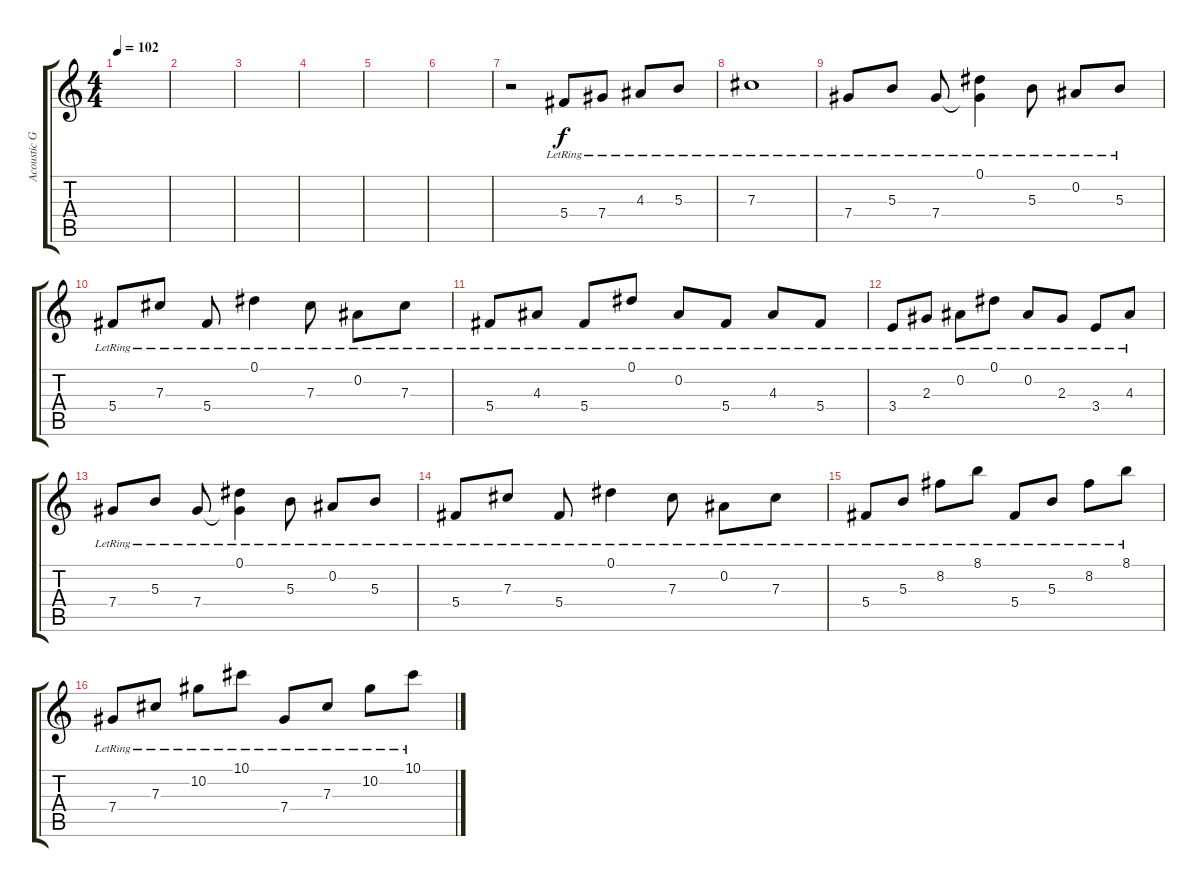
\track ("Acoustic Guitar" "Acoustic G") {instrument acousticguitarsteel}
\staff {score tabs}
\tuning (Eb4 Bb3 Gb3 Db3 Ab2 Eb2) {hide}
\ts (4 4)
\tempo 102
\clef g2
\ks aminor
|
|
|
|
|
|
r.2 5.4{lr}.8 7.4{lr}.8 4.3{lr}.8 5.3{lr}.8 |
7.3{lr}.1 |
7.4{lr}.8 5.3{lr}.8 7.4{lr}.8 (0.1{lr} 7.4{t}).4 5.3{lr}.8 0.2{lr}.8 5.3{lr}.8 |
5.4{lr}.8 7.3{lr}.8 5.4{lr}.8 0.1{lr}.4 7.3{lr}.8 0.2{lr}.8 7.3{lr}.8 |
5.4{lr}.8 4.3{lr}.8 5.4{lr}.8 0.1{lr}.8 0.2{lr}.8 5.4{lr}.8 4.3{lr}.8 5.4{lr}.8 |
3.4{lr}.8 2.3{lr}.8 0.2{lr}.8 0.1{lr}.8 0.2{lr}.8 2.3{lr}.8 3.4{lr}.8 4.3{lr}.8 |
7.4{lr}.8 5.3{lr}.8 7.4{lr}.8 (0.1{lr} 7.4{t}).4 5.3{lr}.8 0.2{lr}.8 5.3{lr}.8 |
5.4{lr}.8 7.3{lr}.8 5.4{lr}.8 0.1{lr}.4 7.3{lr}.8 0.2{lr}.8 7.3{lr}.8 |
5.4{lr}.8 5.3{lr}.8 8.2{lr}.8 8.1{lr}.8 5.4{lr}.8 5.3{lr}.8 8.2{lr}.8 8.1{lr}.8 |
7.4{lr}.8 7.3{lr}.8 10.2{lr}.8 10.1{lr}.8 7.4{lr}.8 7.3{lr}.8 10.2{lr}.8 10.1{lr}.8
